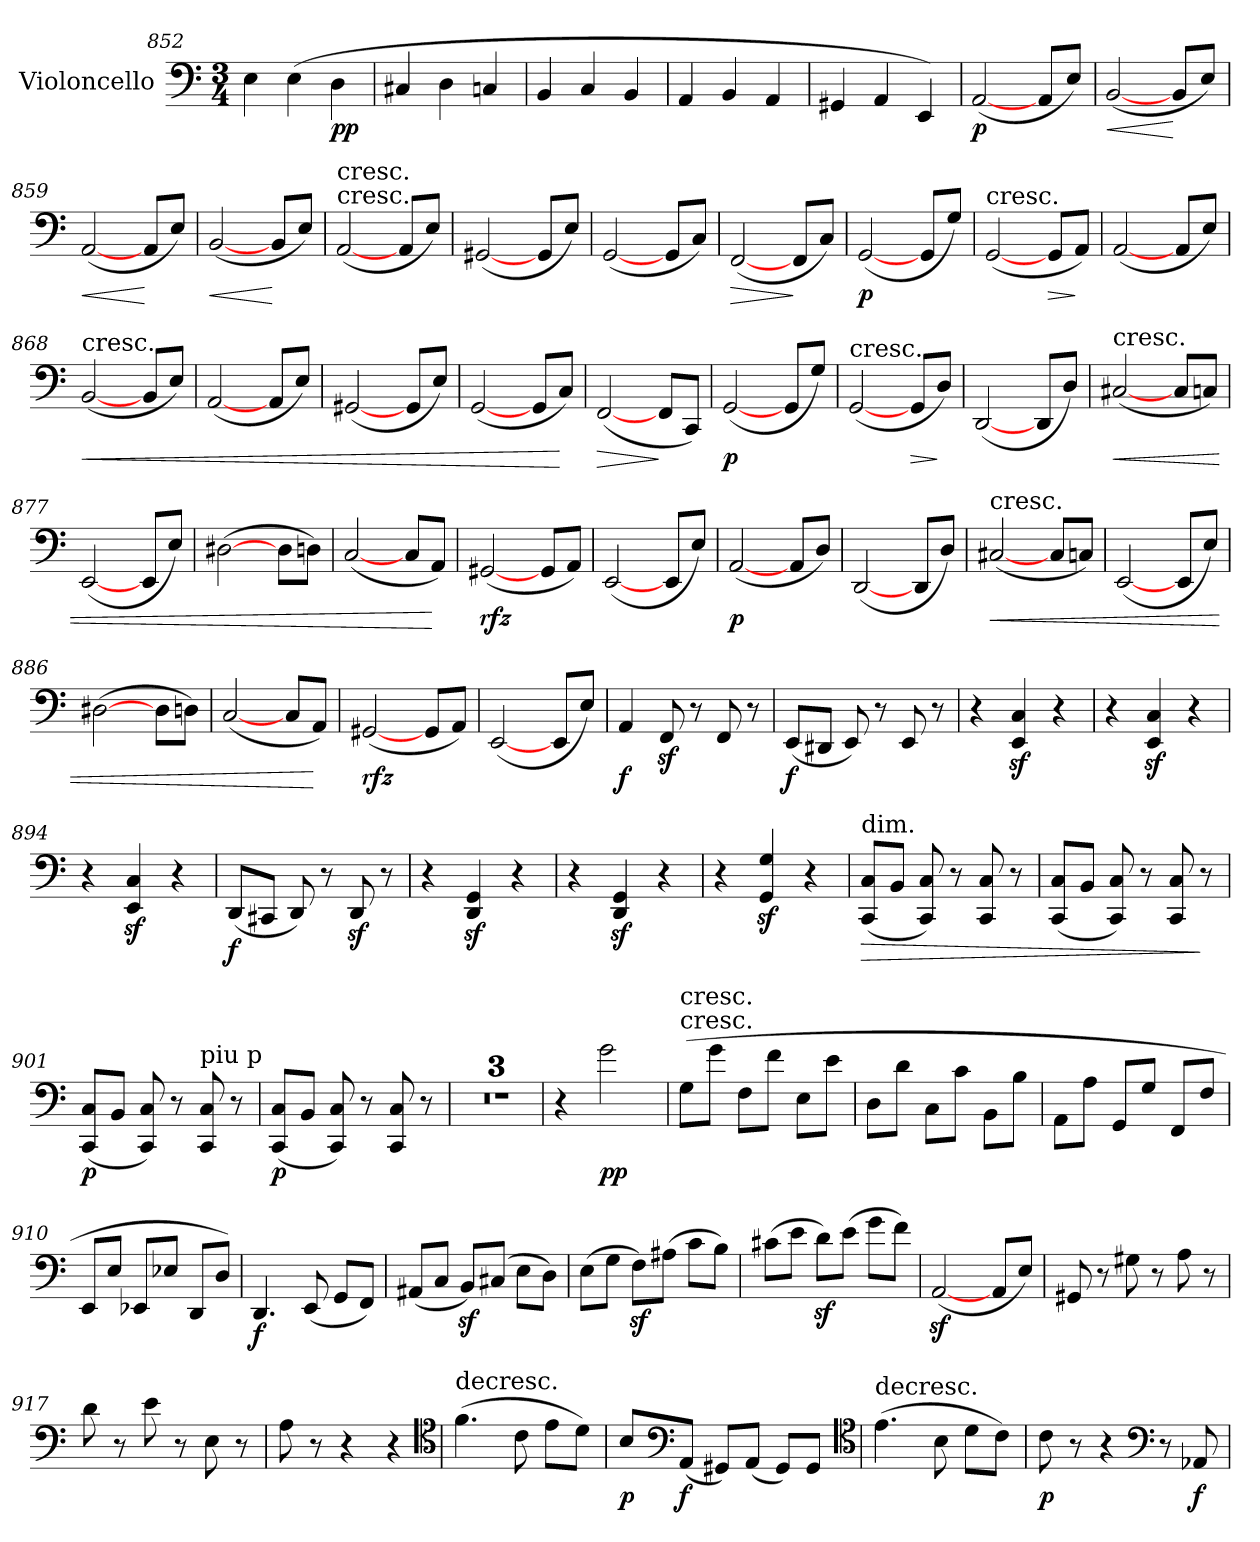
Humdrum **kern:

**kern	**dynam
*part1	*part1
*staff1	*staff1
*I"Violoncello	*
*I'Vc	*
*clefF4	*
*k[]	*
*C:	*
*M3/4	*
=852	=852
4E	.
(4E	.
4D	pp
=853	=853
4C#X	.
4D	.
4Cn	.
=854	=854
4BB	.
4C	.
4BB	.
=855	=855
4AA	.
4BB	.
4AA	.
=856	=856
4GG#X	.
4AA	.
4EE)	.
=857	=857
([2AA	p
8AA/L	.
8E/J)	.
=858	=858
!	!LO:HP:b
([2BB	<
8BB/L	[
8E/J)	.
=859	=859
!	!LO:HP:b
([2AA	<
8AA/L	[
8E/J)	.
=860	=860
!	!LO:HP:b
([2BB	<
8BB/L	[
8E/J)	.
=861	=861
!LO:TX:t=cresc.	!
!LO:TX:a:t=cresc.	!
([2AA	.
8AA/L	.
8E/J)	.
=862	=862
([2GG#X	.
8GG#/L	.
8E/J)	.
=863	=863
([2GG	.
8GG/L	.
8C/J)	.
=864	=864
!	!LO:HP:b
([2FF	>
8FF/L	]
8C/J)	.
=865	=865
([2GG	p
8GG/L	.
8G/J)	.
=866	=866
!LO:TX:t=cresc.	!
([2GG	.
!	!LO:HP:b
8GG/L	>
8AA/J)	]
=867	=867
([2AA	.
8AA/L	.
8E/J)	.
=868	=868
!LO:TX:a:t=cresc.	!
!	!LO:HP:b
([2BB	<
8BB/L	.
8E/J)	.
=869	=869
([2AA	.
8AA/L	.
8E/J)	.
=870	=870
([2GG#X	.
8GG#/L	.
8E/J)	.
=871	=871
([2GG	.
8GG/L	.
8C/J)	[
=872	=872
!	!LO:HP:b
([2FF	>
8FF/L	]
8CC/J)	.
=873	=873
([2GG	p
8GG/L	.
8G/J)	.
=874	=874
!LO:TX:t=cresc.	!
([2GG	.
!	!LO:HP:b
8GG/L	>
8D/J)	]
=875	=875
([2DD	.
8DD/L	.
8D/J)	.
=876	=876
!LO:TX:a:t=cresc.	!
!	!LO:HP:b
([2C#X	<
8C#/L	.
8Cn/J)	.
=877	=877
([2EE	.
8EE/L	.
8E/J)	.
=878	=878
([2D#X	.
8D#\L	.
8Dn\J)	.
=879	=879
([2C	.
8C/L	.
8AA/J)	[
=880	=880
([2GG#X	rfz
8GG#/L	.
8AA/J)	.
=881	=881
([2EE	.
8EE/L	.
8E/J)	.
=882	=882
([2AA	p
8AA/L	.
8D/J)	.
=883	=883
([2DD	.
8DD/L	.
8D/J)	.
=884	=884
!LO:TX:a:t=cresc.	!
!	!LO:HP:b
([2C#X	<
8C#/L	.
8Cn/J)	.
=885	=885
([2EE	.
8EE/L	.
8E/J)	.
=886	=886
([2D#X	.
8D#\L	.
8Dn\J)	.
=887	=887
([2C	.
8C/L	.
8AA/J)	[
=888	=888
([2GG#X	rfz
8GG#/L	.
8AA/J)	.
=889	=889
([2EE	.
8EE/L	.
8E/J)	.
=890	=890
4AA	f
8FFz	.
8r	.
8FF	.
8r	.
=891	=891
(8EE/L	f
8DD#X/J	.
8EE)	.
8r	.
8EE	.
8r	.
=892	=892
4r	.
4EEz 4Cz	.
4r	.
=893	=893
4r	.
4EEz 4Cz	.
4r	.
=894	=894
4r	.
4EEz 4Cz	.
4r	.
=895	=895
(8DD/L	f
8CC#X/J	.
8DD)	.
8r	.
8DDz	.
8r	.
=896	=896
4r	.
4DDz 4GGz	.
4r	.
=897	=897
4r	.
4DDz 4GGz	.
4r	.
=898	=898
4r	.
4GGz 4Gz	.
4r	.
=899	=899
!LO:TX:a:t=dim.	!
!	!LO:HP:b
(8CC/ 8C/L	>
8BB/J	.
8CC 8C)	.
8r	.
8CC 8C	.
8r	.
=900	=900
(8CC/ 8C/L	.
8BB/J	.
8CC 8C)	.
8r	.
8CC 8C	.
8r	]
=901	=901
(8CC/ 8C/L	p
8BB/J	.
8CC 8C)	.
8r	.
!LO:TX:a:t=piu p	!
8CC 8C	.
8r	.
=902	=902
(8CC/ 8C/L	p
8BB/J	.
8CC 8C)	.
8r	.
8CC 8C	.
8r	.
=903	=903
2.r	.
=904	=904
2.r	.
=905	=905
2.r	.
=906	=906
4r	.
2g	pp
=907	=907
!LO:TX:t=cresc.	!
!LO:TX:a:t=cresc.	!
(8G\L	.
8g\J	.
8F\L	.
8f\J	.
8E\L	.
8e\J	.
=908	=908
8D\L	.
8d\J	.
8C\L	.
8c\J	.
8BB\L	.
8B\J	.
=909	=909
8AA\L	.
8A\J	.
8GG/L	.
8G/J	.
8FF/L	.
8F/J	.
=910	=910
8EE/L	.
8E/J	.
8EE-X/L	.
8E-X/J	.
8DD/L	.
8D/J)	.
=911	=911
4.DD	f
(8EE	.
8GG/L	.
8FF/J)	.
=912	=912
(8AA#X/L	.
8C/J	.
8BBz/L)	.
(8C#X/J	.
8E\L	.
8D\J)	.
=913	=913
(8E\L	.
8G\J	.
8Fz\L)	.
(8A#X\J	.
8c\L	.
8B\J)	.
=914	=914
(8c#X\L	.
8e\J	.
8dz\L)	.
(8e\J	.
8g\L	.
8f\J)	.
=915	=915
([2AAz	.
8AA/L	.
8E/J)	.
=916	=916
8GG#X	.
8r	.
8G#X	.
8r	.
8A	.
8r	.
=917	=917
8d	.
8r	.
8e	.
8r	.
8E	.
8r	.
=918	=918
8A	.
8r	.
4r	.
4r	.
*clefC4	*
=919	=919
!LO:TX:t=decresc.	!
(4.f	.
8c	.
8e\L	.
8d\J)	.
=920	=920
8B/L	p
*clefF4	*
(8AA/J	f
8GG#X/L)	.
(8AA/J	.
8GG#/L)	.
8GG#/J	.
*clefC4	*
=921	=921
!LO:TX:t=decresc.	!
(4.e	.
8B	.
8d\L	.
8c\J)	.
=922	=922
8c	p
8r	.
4r	.
*clefF4	*
8r	.
8AA-X	f
=	=
*-	*-
